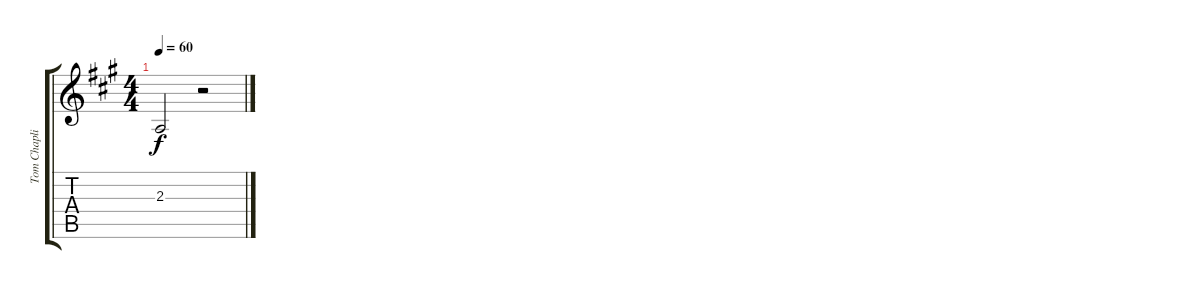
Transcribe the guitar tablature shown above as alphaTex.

\track ("Tom Chaplin (Vocals)" "Tom Chapli") {instrument flute}
\staff {score tabs}
\tuning (E4 B3 G3 D3 A2 E2) {hide}
\ts (4 4)
\tempo 60
\clef g2
\ks a
2.3{t}.2{dy f} r.2
